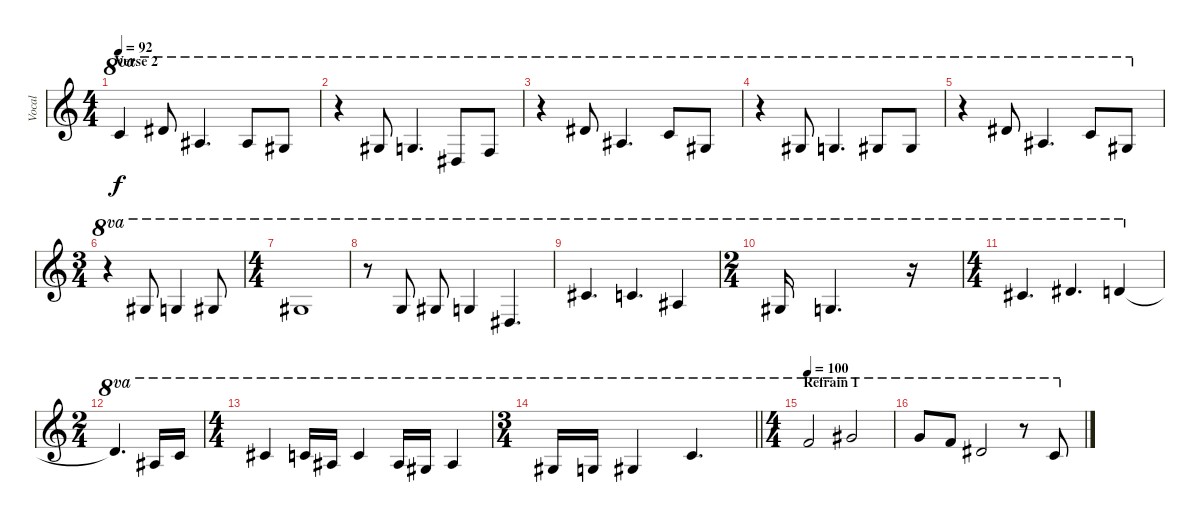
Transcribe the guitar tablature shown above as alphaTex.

\track ("Vocal" "Vocal") {instrument orchestralharp}
\staff {score}
\tuning (E4 B3 G3 D3 A2 E2) {hide}
\ts (4 4)
\section ("" "Verse 2")
\tempo 92
\clef g2
\ks c
8.1.4{ot 8va dy f} 11.1.8{ot 8va} 6.1.4{d ot 8va} 6.1.8{ot 8va} 4.1.8{ot 8va} |
r.4{ot 8va} 4.1.8{ot 8va} 3.1.4{d ot 8va} 4.2.8{ot 8va} 1.1.8{ot 8va} |
r.4{ot 8va} 11.1.8{ot 8va} 6.1.4{d ot 8va} 8.1.8{ot 8va} 4.1.8{ot 8va} |
r.4{ot 8va} 4.1.8{ot 8va} 3.1.4{d ot 8va} 4.1.8{ot 8va} 4.1.8{ot 8va} |
r.4{ot 8va} 11.1.8{ot 8va} 6.1.4{d ot 8va} 8.1.8{ot 8va} 4.1.8{ot 8va} |
\ts (3 4)
r.4{ot 8va} 4.1.8{ot 8va} 3.1.4{ot 8va} 4.1.8{ot 8va} |
\ts (4 4)
4.1.1{ot 8va} |
r.8{ot 8va} 3.1.8{ot 8va} 4.1.8{ot 8va} 3.1.4{ot 8va} 4.2.4{d ot 8va} |
9.1.4{d ot 8va} 8.1.4{d ot 8va} 6.1.4{ot 8va} |
\ts (2 4)
4.1.16{ot 8va} 3.1.4{d ot 8va} r.16{ot 8va} |
\ts (4 4)
9.1.4{d ot 8va} 11.1.4{d ot 8va} 10.1.4{ot 8va} |
\ts (2 4)
10.1{t}.4{d ot 8va} 6.1.16{ot 8va} 8.1.16{ot 8va} |
\ts (4 4)
9.1.4{ot 8va} 8.1.16{ot 8va} 6.1.16{ot 8va} 8.1.4{ot 8va} 6.1.16{ot 8va} 4.1.16{ot 8va} 6.1.4{ot 8va} |
\ts (3 4)
\barLineRight lightlight
9.2.16{ot 8va} 8.2.16{ot 8va} 4.1.4{ot 8va} 8.1.4{d ot 8va} |
\ts (4 4)
\section ("" "Refrain 1")
\tempo 100
13.1.2{ot 8va} 16.1.2{ot 8va} |
15.1.8{ot 8va} 13.1.8{ot 8va} 11.1.2{ot 8va} r.8{ot 8va} 8.1.8{ot 8va}
